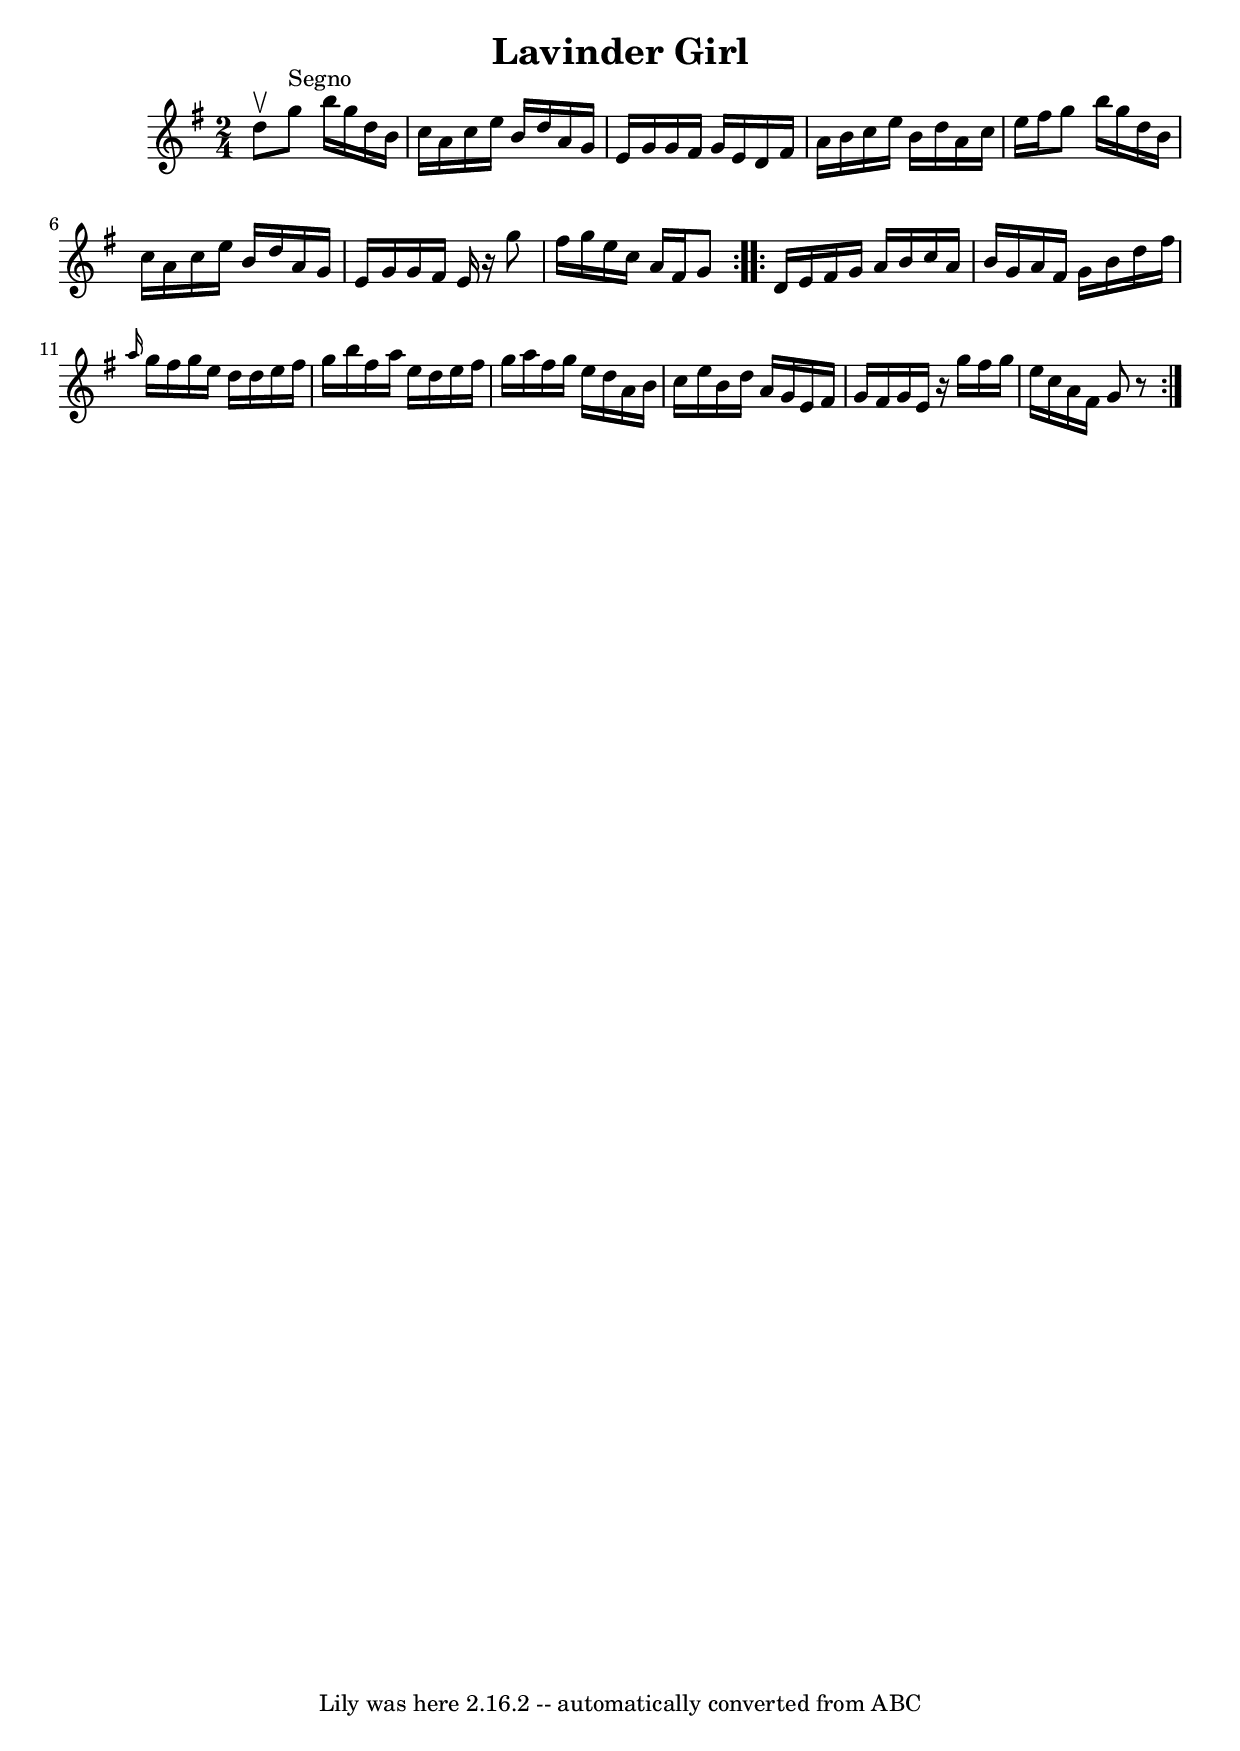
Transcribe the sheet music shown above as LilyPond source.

\version "2.16.2"
\include "Mammoth.ily"
\header {
  %% book = "Ryan's Mammoth Collection"
  crossRefNumber = "1"
  footnotes = ""
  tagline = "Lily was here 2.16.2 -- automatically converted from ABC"
  title = "Lavinder Girl"

}
voicedefault =  {



  \repeat volta 2 {

    \time 2/4 
    \key g \major d''8^\upbow   |
    g''8^"Segno" b''16    
    g''16 d''16 b'16 c''16 a'16    |
    c''16 e''16 b'16    
    d''16 a'16 g'16 e'16 g'16    |
    g'16 fis'16 g'16    
    e'16 d'16 fis'16 a'16 b'16    |
    c''16 e''16 b'16    
    d''16 a'16 c''16 e''16 fis''16    |
    g''8 b''16    
    g''16 d''16 b'16 c''16 a'16    |
    c''16 e''16 b'16    
    d''16 a'16 g'16 e'16 g'16    |
    g'16 fis'16 e'16    
    r16 g''8 fis''16 g''16    |
    e''16 c''16 a'16 fis'16   
    g'8    
  } 
  \repeat volta 2 {
    d'16 e'16 fis'16 g'16 a'16 b'16  
    c''16 a'16    |
    b'16 g'16 a'16 fis'16 g'16 b'16    
    d''16 fis''16    |
    \grace { a''16  
	   } g''16 fis''16 g''16   
    e''16 d''16 d''16 e''16 fis''16    |
    g''16 b''16    
    fis''16 a''16 e''16 d''16 e''16 fis''16    |
    g''16    
    a''16 fis''16 g''16 e''16 d''16 a'16 b'16    |
    c''16 
    e''16 b'16 d''16 a'16 g'16 e'16 fis'16    |
    g'16  
    fis'16 g'16 e'16    r16 g''16 fis''16 g''16    |
    e''16   
    c''16 a'16 fis'16 g'8    r8   
  }   

}

\score{
  <<

    \context Staff="default"
    {
      \voicedefault 
      
    }

  >>
  \layout {
    
  }
  \midi {
  }

}
